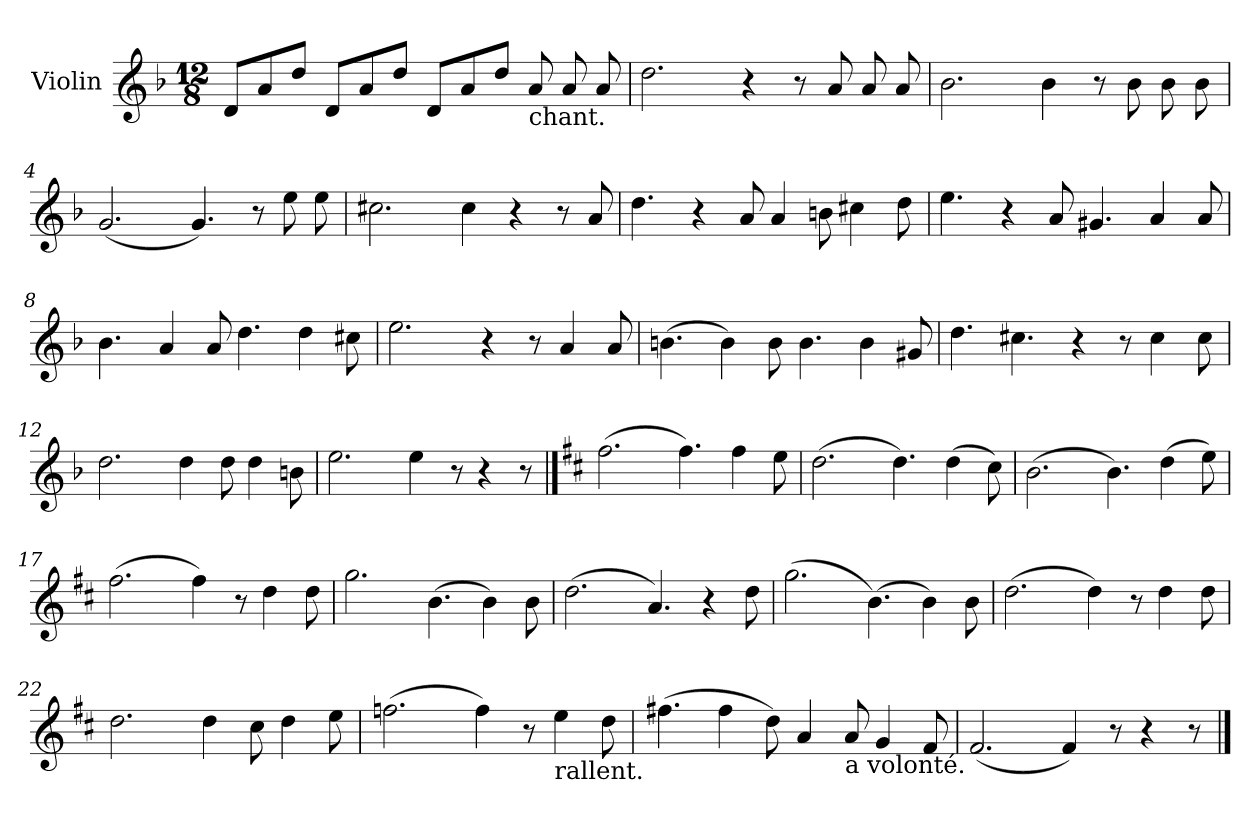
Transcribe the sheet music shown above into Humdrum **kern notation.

**kern	**dynam
*part1	*part1
*staff1	*staff1
*I"Violin	*
*I'Vln.	*
*clefG2	*
*k[b-]	*
*M12/8	*
=1	=1
!	!LO:DY:a
8dL	Allegro
8a	.
8ddJ	.
8dL	.
8a	.
8ddJ	.
8dL	.
8a	.
8ddJ	.
!LO:TX:b:t=chant.	!
8a/	.
8a/	.
8a/	.
=2	=2
2.dd\	.
4r	.
8r	.
8a/	.
8a/	.
8a/	.
=3	=3
2.b-\	.
4b-\	.
8r	.
8b-\	.
8b-\	.
8b-\	.
=4	=4
(<2.g/	.
4.g/)	.
8r	.
8ee\	.
8ee\	.
!!LO:LB:g=z
=5	=5
2.cc#X\	.
4cc#\	.
4r	.
8r	.
8a/	.
=6	=6
4.dd\	.
4r	.
8a/	.
4a/	.
8bn\	.
4cc#X\	.
8dd\	.
=7	=7
4.ee\	.
4r	.
8a/	.
4.g#X/	.
4a/	.
8a/	.
=8	=8
4.b-\	.
4a/	.
8a/	.
4.dd\	.
4dd\	.
8cc#X\	.
!!LO:LB:g=z
=9	=9
2.ee\	.
4r	.
8r	.
4a/	.
8a/	.
=10	=10
(>4.bn\	.
4b\)	.
8b\	.
4.b\	.
4b\	.
8g#X/	.
=11	=11
4.dd\	.
4.cc#X\	.
4r	.
8r	.
4cc#\	.
8cc#\	.
=12	=12
2.dd\	.
4dd\	.
8dd\	.
4dd\	.
8bn\	.
!!LO:LB:g=z
=13	=13
2.ee\	.
4ee\	.
8r	.
4r	.
8r	.
==14	==14
*k[f#c#]	*
(>2.ff#\	.
4.ff#\)	.
4ff#\	.
8ee\	.
=15	=15
(>2.dd\	.
4.dd\)	.
(>4dd\	.
8cc#\)	.
=16	=16
(>2.b\	.
4.b\)	.
(>4dd\	.
8ee\)	.
=17	=17
(>2.ff#\	.
4ff#\)	.
8r	.
4dd\	.
8dd\	.
!!LO:LB:g=z
=18	=18
2.gg\	.
(>4.b\	.
4b\)	.
8b\	.
=19	=19
(>2.dd\	.
4.a/)	.
4r	.
8dd\	.
=20	=20
(>2.gg\	.
(>4.b\)	.
4b\)	.
8b\	.
=21	=21
(>2.dd\	.
4dd\)	.
8r	.
4dd\	.
8dd\	.
=22	=22
2.dd\	.
4dd\	.
8cc#\	.
4dd\	.
8ee\	.
!!LO:LB:g=z
=23	=23
(>2.ffn\	.
4ff\)	.
8r	.
!LO:TX:b:t=rallent.	!
4ee\	.
8dd\	.
=24	=24
(>4.ff#X\	.
4ff#\	.
8dd\)	.
4a/	.
!LO:TX:b:t=a volonté.	!
8a/	.
4g/	.
8f#/	.
=25	=25
(<2.f#/	.
4f#/)	.
8r	.
4r	.
8r	.
==	==
*-	*-
